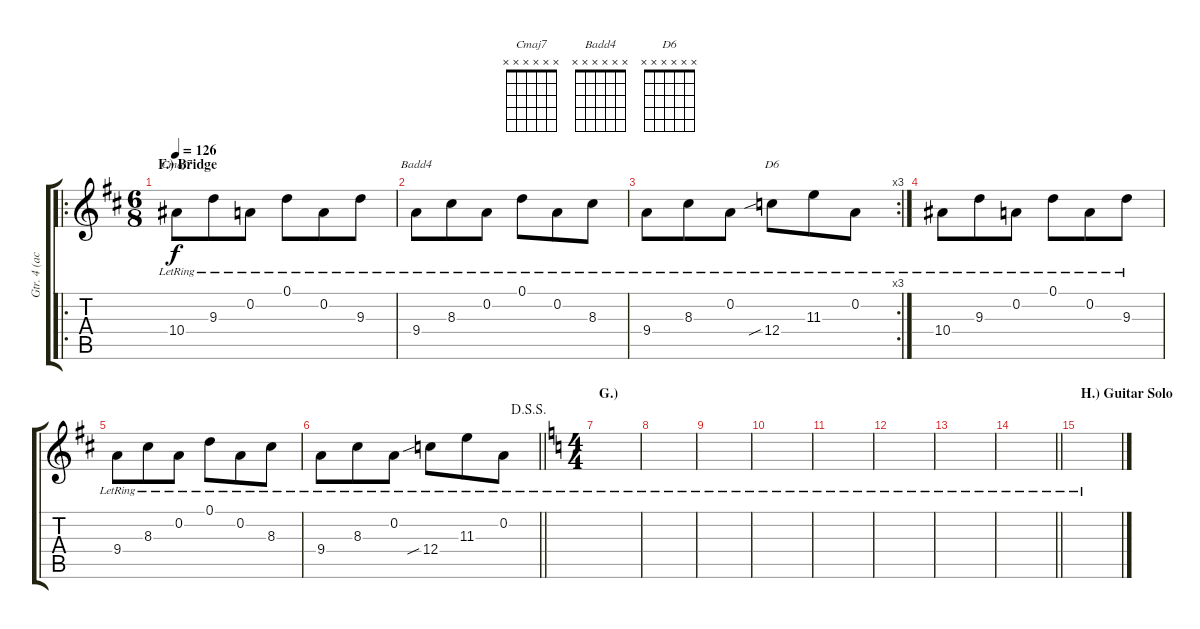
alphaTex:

\track ("Gtr. 4 (acous.)" "Gtr. 4 (ac") {instrument acousticguitarsteel}
\staff {score tabs}
\tuning (D4 A3 F3 C3 G2 D2) {hide}
\chord ("Cmaj7" x x x x x x)
\chord ("Badd4" x x x x x x)
\chord ("D6" x x x x x x)
\ro
\ts (6 8)
\section ("" "F.) Bridge")
\tempo 126
\clef g2
\ks d
10.4{lr}.8{ch "Cmaj7" dy f} 9.3{lr}.8 0.2{lr}.8 0.1{lr}.8 0.2{lr}.8 9.3{lr}.8 |
9.4{lr}.8{ch "Badd4"} 8.3{lr}.8 0.2{lr}.8 0.1{lr}.8 0.2{lr}.8 8.3{lr}.8 |
\rc 3
9.4{lr}.8 8.3{lr}.8 0.2{lr}.8 12.4{sib lr}.8{ch "D6"} 11.3{lr}.8 0.2{lr}.8 |
10.4{lr}.8 9.3{lr}.8 0.2{lr}.8 0.1{lr}.8 0.2{lr}.8 9.3{lr}.8 |
9.4{lr}.8 8.3{lr}.8 0.2{lr}.8 0.1{lr}.8 0.2{lr}.8 8.3{lr}.8 |
\jump dalsegnosegno
\barLineRight lightlight
9.4{lr}.8 8.3{lr}.8 0.2{lr}.8 12.4{sib lr}.8 11.3{lr}.8 0.2{lr}.8 |
\ts (4 4)
\section ("" "G.) ")
\ks c
|
|
|
|
|
|
|
\barLineRight lightlight
|
\section ("" "H.) Guitar Solo")
